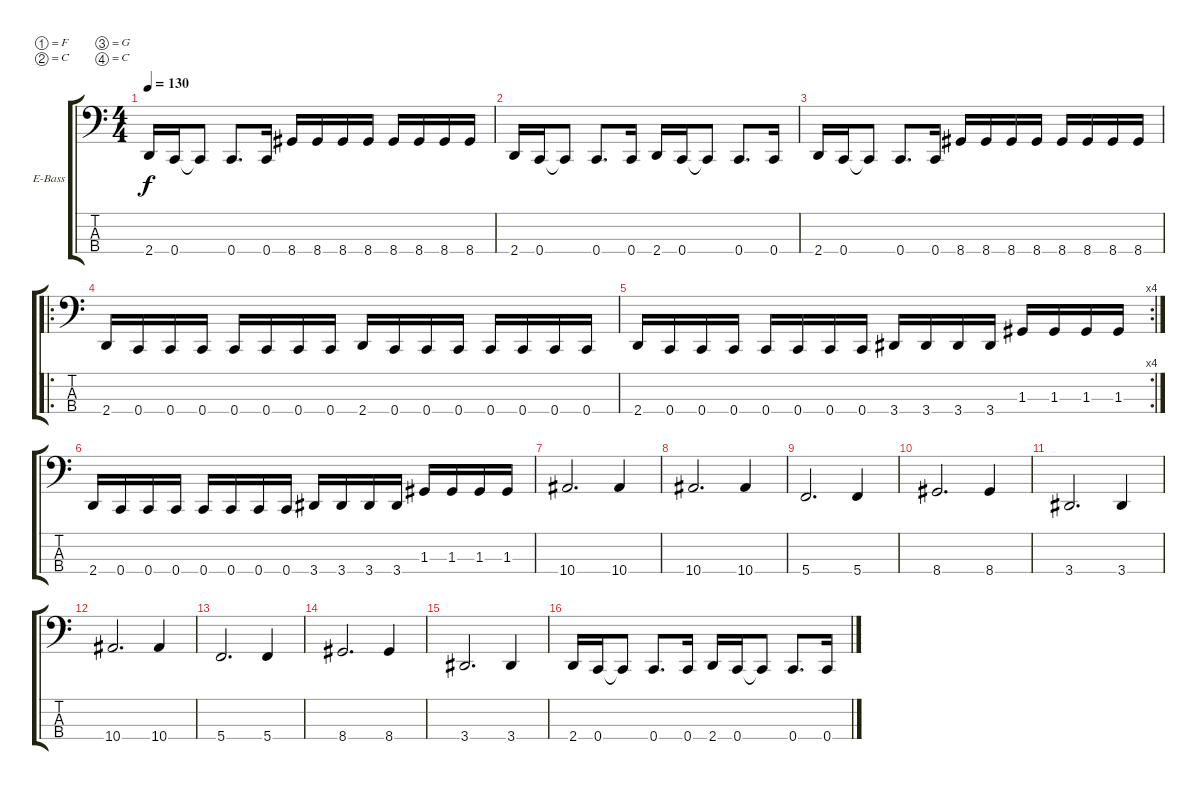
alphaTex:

\bracketExtendMode groupsimilarinstruments
\firstSystemTrackNameOrientation horizontal
\otherSystemsTrackNameOrientation horizontal
\track ("Bass" "E-Bass") {instrument slapbass1}
\staff {score tabs}
\tuning (F2 C2 G1 C1)
\ts (4 4)
\tempo 130
\clef f4
\ks c
2.4.16{dy f} 0.4.16 0.4{t}.8 0.4.8{d} 0.4.16 8.4.16 8.4.16 8.4.16 8.4.16 8.4.16 8.4.16 8.4.16 8.4.16 |
2.4.16 0.4.16 0.4{t}.8 0.4.8{d} 0.4.16 2.4.16 0.4.16 0.4{t}.8 0.4.8{d} 0.4.16 |
2.4.16 0.4.16 0.4{t}.8 0.4.8{d} 0.4.16 8.4.16 8.4.16 8.4.16 8.4.16 8.4.16 8.4.16 8.4.16 8.4.16 |
\ro
2.4.16 0.4.16 0.4.16 0.4.16 0.4.16 0.4.16 0.4.16 0.4.16 2.4.16 0.4.16 0.4.16 0.4.16 0.4.16 0.4.16 0.4.16 0.4.16 |
\rc 4
2.4.16 0.4.16 0.4.16 0.4.16 0.4.16 0.4.16 0.4.16 0.4.16 3.4.16 3.4.16 3.4.16 3.4.16 1.3.16 1.3.16 1.3.16 1.3.16 |
2.4.16 0.4.16 0.4.16 0.4.16 0.4.16 0.4.16 0.4.16 0.4.16 3.4.16 3.4.16 3.4.16 3.4.16 1.3.16 1.3.16 1.3.16 1.3.16 |
10.4.2{d} 10.4.4 |
10.4.2{d} 10.4.4 |
5.4.2{d} 5.4.4 |
8.4.2{d} 8.4.4 |
3.4.2{d} 3.4.4 |
10.4.2{d} 10.4.4 |
5.4.2{d} 5.4.4 |
8.4.2{d} 8.4.4 |
3.4.2{d} 3.4.4 |
2.4.16 0.4.16 0.4{t}.8 0.4.8{d} 0.4.16 2.4.16 0.4.16 0.4{t}.8 0.4.8{d} 0.4.16
